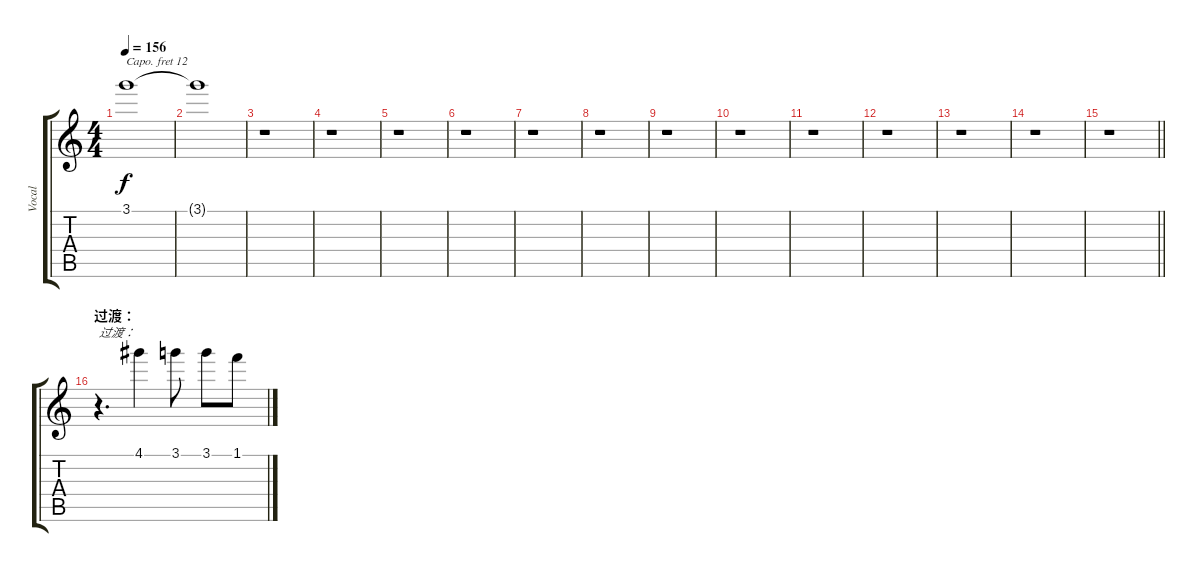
\track ("Vocal" "Vocal") {instrument electricguitarmuted}
\staff {score tabs}
\capo 12
\tuning (E4 B3 G3 D3 A2 E2) {hide}
\ts (4 4)
\tempo 156
\clef g2
\ks c
3.1{t}.1{dy f} |
3.1{t}.1 |
r.1 |
r.1 |
r.1 |
r.1 |
r.1 |
r.1 |
r.1 |
r.1 |
r.1 |
r.1 |
r.1 |
r.1 |
\barLineRight lightlight
r.1 |
\section ("" "过渡：")
r.4{d txt "过渡："} 4.1.4 3.1.8 3.1.8 1.1.8
